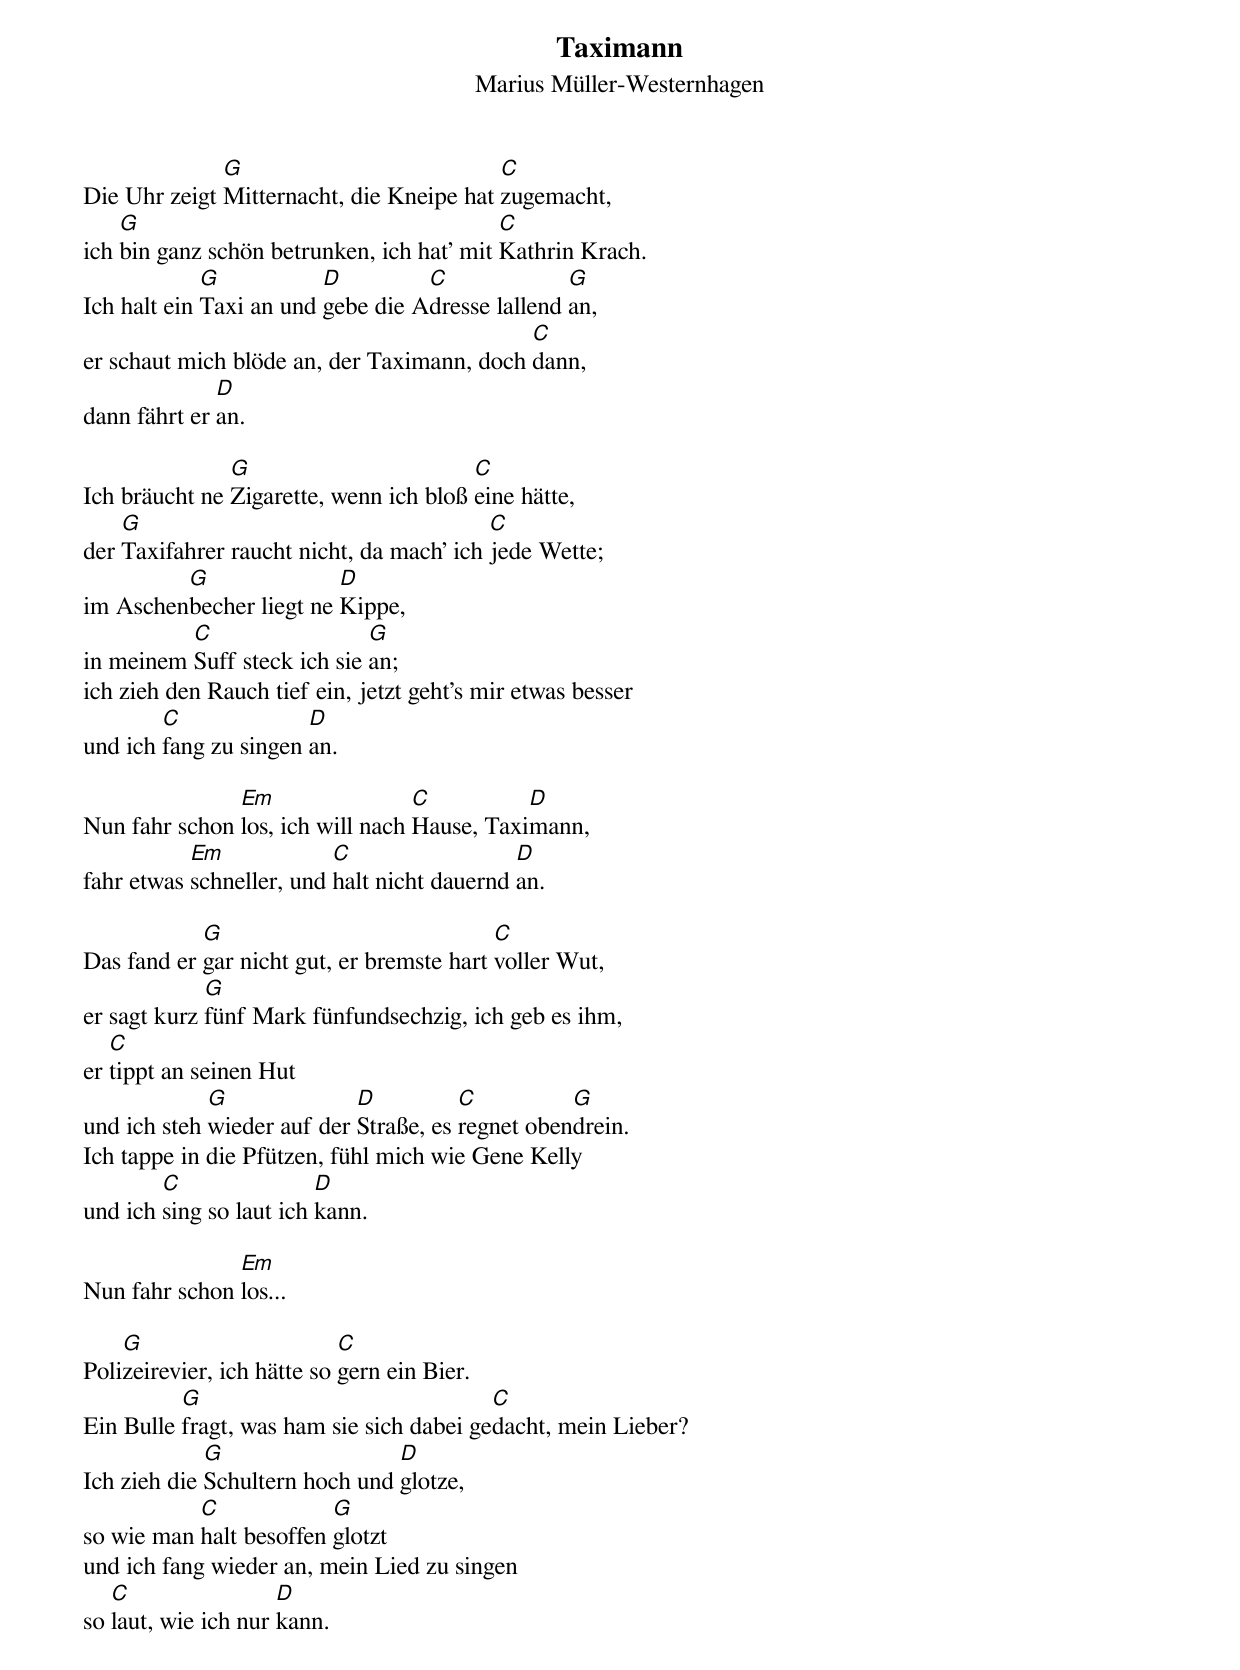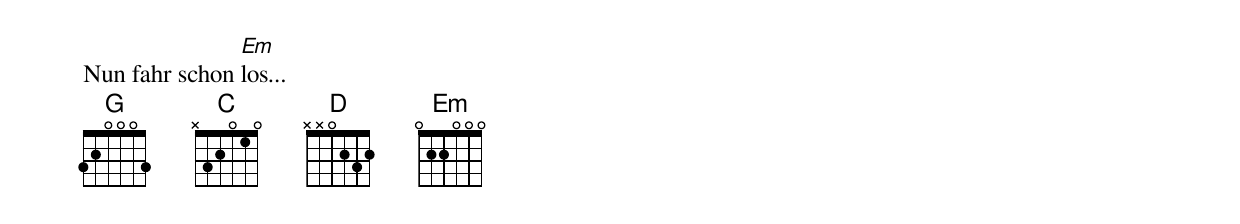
{t:Taximann}
{st:Marius Müller-Westernhagen}

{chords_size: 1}
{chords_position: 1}
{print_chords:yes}
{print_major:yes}
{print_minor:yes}
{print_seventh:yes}
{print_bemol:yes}
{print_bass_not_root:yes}
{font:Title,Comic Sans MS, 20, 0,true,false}
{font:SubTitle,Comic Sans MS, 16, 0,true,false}
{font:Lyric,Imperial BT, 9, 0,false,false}
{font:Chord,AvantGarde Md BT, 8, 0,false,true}
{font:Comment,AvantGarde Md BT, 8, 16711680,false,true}
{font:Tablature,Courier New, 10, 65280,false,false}
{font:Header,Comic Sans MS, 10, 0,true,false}
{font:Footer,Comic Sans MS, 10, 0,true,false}
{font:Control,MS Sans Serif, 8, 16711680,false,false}
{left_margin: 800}
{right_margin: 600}
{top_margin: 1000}
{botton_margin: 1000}
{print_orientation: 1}




Die Uhr zeigt [G]Mitternacht, die Kneipe hat [C]zugemacht,
ich [G]bin ganz schön betrunken, ich hat' mit [C]Kathrin Krach.
Ich halt ein [G]Taxi an und [D]gebe die A[C]dresse lallend [G]an,
er schaut mich blöde an, der Taximann, doch [C]dann,
dann fährt er [D]an.

Ich bräucht ne [G]Zigarette, wenn ich bloß [C]eine hätte,
der [G]Taxifahrer raucht nicht, da mach' ich [C]jede Wette;
im Aschen[G]becher liegt ne [D]Kippe,
in meinem [C]Suff steck ich sie [G]an;
ich zieh den Rauch tief ein, jetzt geht's mir etwas besser
und ich [C]fang zu singen [D]an.

Nun fahr schon [Em]los, ich will nach [C]Hause, Taxi[D]mann,
fahr etwas [Em]schneller, und [C]halt nicht dauernd [D]an.

Das fand er [G]gar nicht gut, er bremste hart [C]voller Wut,
er sagt kurz [G]fünf Mark fünfundsechzig, ich geb es ihm,
er [C]tippt an seinen Hut
und ich steh [G]wieder auf der [D]Straße, es [C]regnet oben[G]drein.
Ich tappe in die Pfützen, fühl mich wie Gene Kelly
und ich [C]sing so laut ich [D]kann.

Nun fahr schon [Em]los...

Poli[G]zeirevier, ich hätte so [C]gern ein Bier.
Ein Bulle [G]fragt, was ham sie sich dabei ge[C]dacht, mein Lieber?
Ich zieh die [G]Schultern hoch und [D]glotze,
so wie man [C]halt besoffen [G]glotzt
und ich fang wieder an, mein Lied zu singen
so [C]laut, wie ich nur [D]kann.

Nun fahr schon [Em]los...
